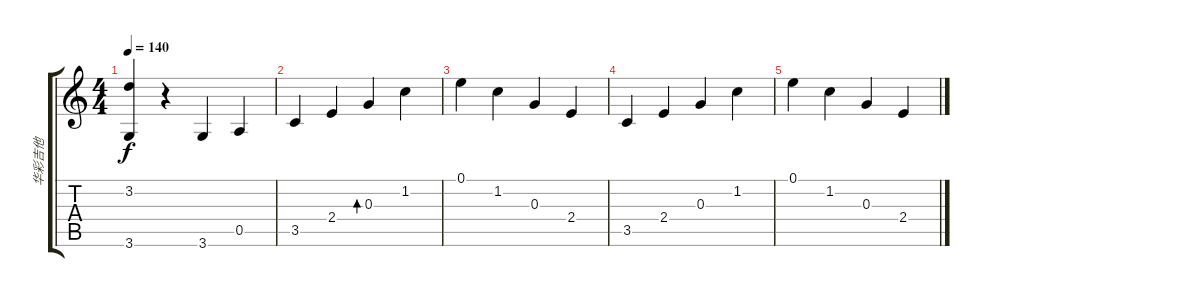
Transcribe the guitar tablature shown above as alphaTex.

\track ("华彩吉他" "华彩吉他") {instrument acousticguitarnylon}
\staff {score tabs}
\tuning (E4 B3 G3 D3 A2 E2) {hide}
\ts (4 4)
\tempo 140
\clef g2
\ks c
(3.2 3.6).4{dy f} r.4 3.6.4 0.5.4 |
3.5.4 2.4.4 0.3.4{bd 60} 1.2.4 |
0.1.4 1.2.4 0.3.4 2.4.4 |
3.5.4 2.4.4 0.3.4 1.2.4 |
0.1.4 1.2.4 0.3.4 2.4.4
